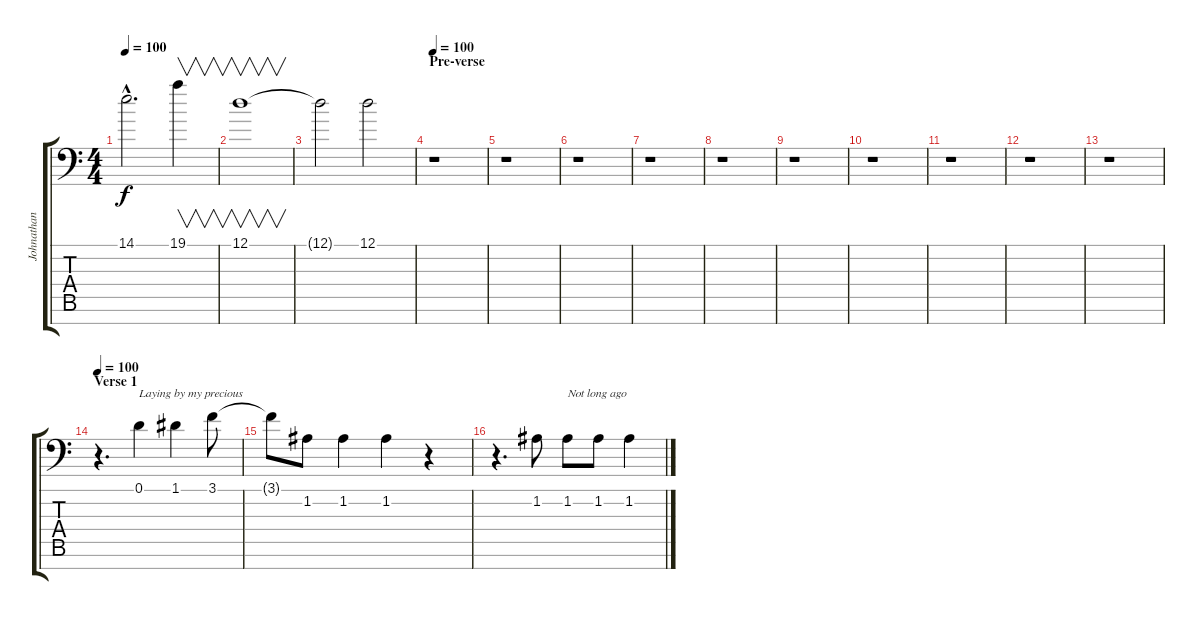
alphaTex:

\track ("Johnathan Davis - Vocals / Bagpipe" "Johnathan ") {instrument stringensemble1}
\staff {score tabs}
\tuning (D4 A3 F3 C3 G2 D2 A1) {hide}
\ts (4 4)
\tempo 100
\clef f4
\ks c
14.1{hac t}.2{d dy f} 19.1.4{v} |
12.1.1{v} |
12.1{t}.2 12.1.2 |
\section ("" "Pre-verse")
\tempo 100
r.1 |
r.1 |
r.1 |
r.1 |
r.1 |
r.1 |
r.1 |
r.1 |
r.1 |
r.1 |
\section ("" "Verse 1")
\tempo 100
r.4{d volume 16 balance 8 instrument stringensemble1} 0.1.4{txt "Laying by my precious"} 1.1.4 3.1.8 |
3.1{t}.8 1.2.8 1.2.4 1.2.4 r.4 |
r.4{d} 1.2.8 1.2.8{txt "Not long ago "} 1.2.8 1.2.4
